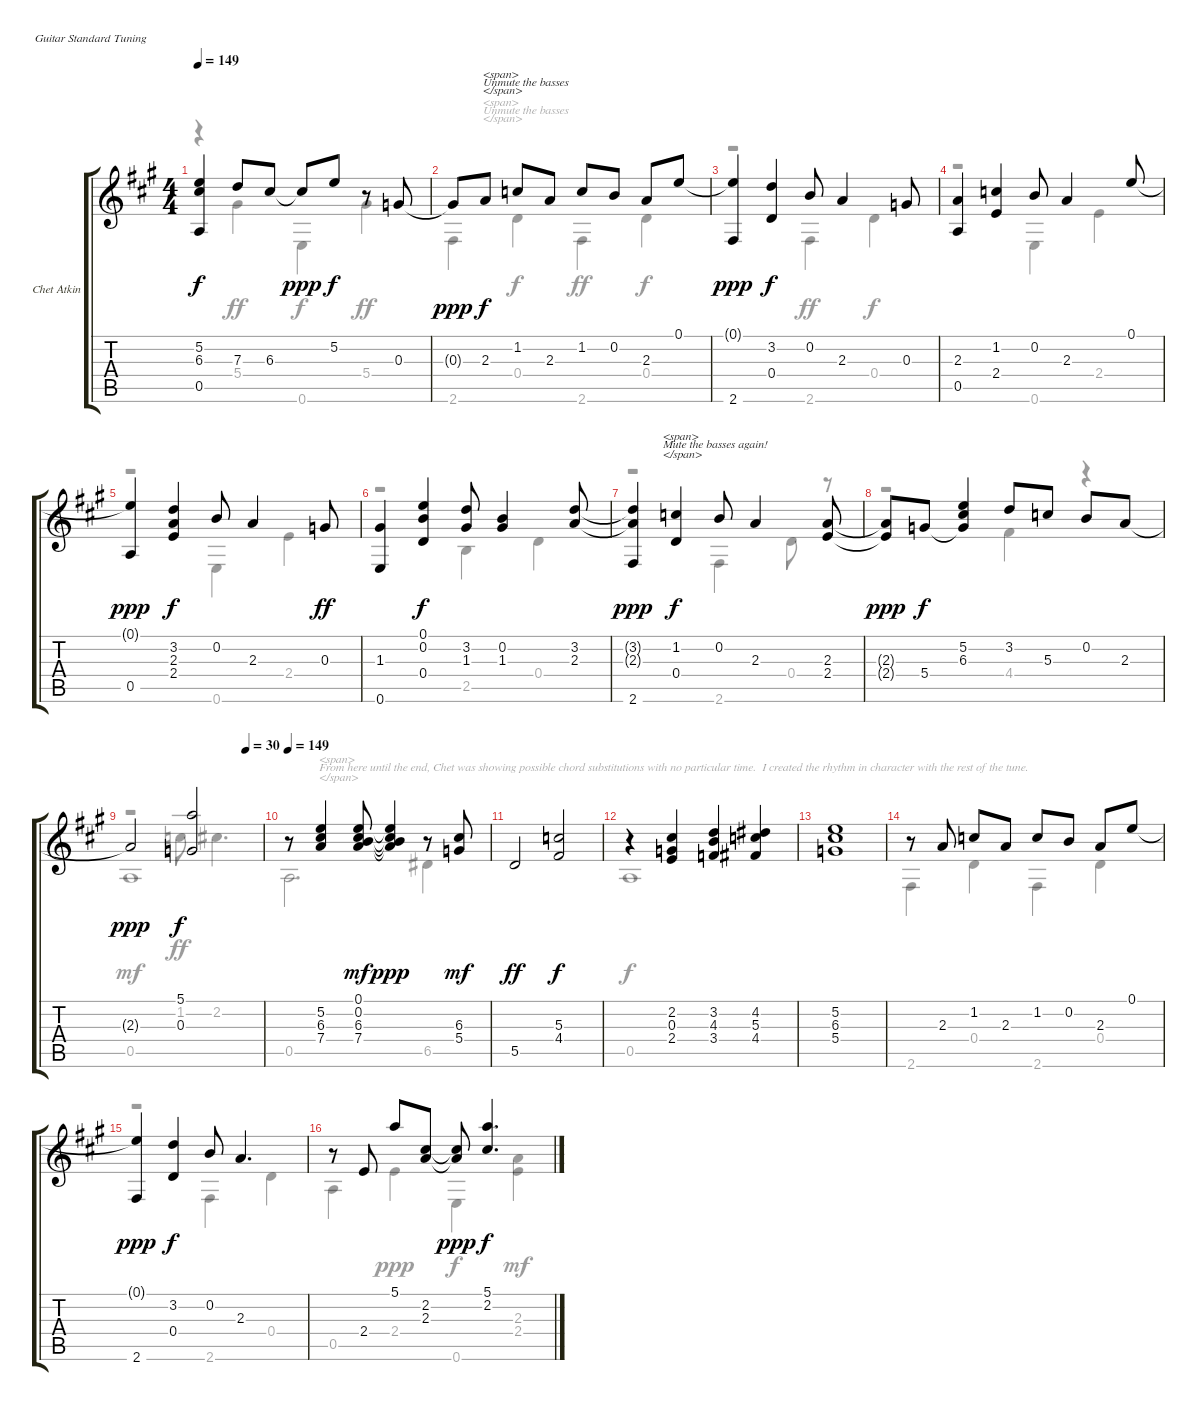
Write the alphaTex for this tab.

\bracketExtendMode groupsimilarinstruments
\firstSystemTrackNameOrientation horizontal
\otherSystemsTrackNameOrientation horizontal
\track ("Chet Atkins" "Chet Atkin") {instrument acousticguitarnylon}
\staff {score tabs}
\tuning (E4 B3 G3 D3 A2 E2)
\voice
\ts (4 4)
\tempo 149
\clef g2
\ks a
(5.2 6.3 0.5).4{dy f} 7.3.8 6.3.8 6.3{t}.8{dy ppp} 5.2.8{dy f} r.8 0.3.8 |
0.3{t}.8{txt "\n          <span>\n          Unmute the basses \n          </span>\n        " dy ppp} 2.3.8{dy f} 1.2.8 2.3.8 1.2.8 0.2.8 2.3.8 0.1.8 |
(0.1{t} 2.6).4{dy ppp} (3.2 0.4).4{dy f} 0.2.8 2.3.4 0.3.8 |
(2.3 0.5).4 (1.2 2.4).4 0.2.8 2.3.4 0.1.8 |
(0.1{t} 0.5).4{dy ppp} (3.2 2.3 2.4).4{dy f} 0.2.8 2.3.4 0.3.8{dy ff} |
(1.3 0.6).4 (0.1 0.2 0.4).4{dy f} (3.2 1.3).8 (0.2 1.3).4 (3.2 2.3).8 |
(3.2{t} 2.3{t} 2.6).4{txt "\n          <span>\n          Mute the basses again!\n          </span>\n        " dy ppp} (1.2 0.4).4{dy f} 0.2.8 2.3.4 (2.3 2.4).8 |
(2.3{t} 2.4{t}).8{dy ppp} 5.4.8{dy f} (5.2 6.3 5.4{t}).4 3.2.8 5.3.8 0.2.8 2.3.8 |
\tempo (30 0.875)
2.3{t}.2{dy ppp} (5.1 0.3).2{dy f} |
\tempo 149
r.8 (5.2 6.3 7.4).4 (0.1 0.2 6.3 7.4).8{dy mf} (0.1{t} 0.2{t} 6.3{t} 7.4{t}).4{dy ppp} r.8 (6.3 5.4).8{dy mf} |
5.5.2{dy ff} (5.3 4.4).2{dy f} |
r.4 (2.2 0.3 2.4).4 (3.2 4.3 3.4).4 (4.2 5.3 4.4).4 |
(5.2 6.3 5.4).1 |
r.8 2.3.8 1.2.8 2.3.8 1.2.8 0.2.8 2.3.8 0.1.8 |
(0.1{t} 2.6).4{dy ppp} (3.2 0.4).4{dy f} 0.2.8 2.3.4{d} |
r.8 2.4.8 5.1.8 (2.2 2.3).8 (2.2{t} 2.3{t}).8{dy ppp} (5.1 2.2).4{d dy f}
\voice
\clef g2
\ottava regular
\simile none
\ks a
r.4{dy ff} 5.4.4 0.6.4{dy f} 5.4.4{dy ff} |
2.6.4{txt "\n          <span>\n          Unmute the basses \n          </span>\n        "} 0.4.4{dy f} 2.6.4{dy ff} 0.4.4{dy f} |
r.2 2.6.4{dy ff} 0.4.4{dy f} |
r.2 0.6.4 2.4.4 |
r.2 0.6.4 2.4.4 |
r.2 2.5.4 0.4.4 |
r.2 2.6.4 0.4.8 r.8 |
r.2 4.4.4 r.4 |
r.2 1.2.8{dy ff} 2.2.4{d} |
0.5.2{d txt "\n          <span>\n          From here until the end, Chet was showing possible chord substitutions with no particular time.  I created the rhythm in character with the rest of the tune.\n          </span>\n        "} 6.5.4 |
|
0.5.1{dy f} |
|
2.6.4 0.4.4 2.6.4 0.4.4 |
r.2 2.6.4 0.4.4 |
0.5.4 2.4.4{dy ppp} 0.6.4{dy f} (2.3 2.4).4{dy mf}
\voice
\clef g2
\ottava regular
\simile none
\ks a
|
|
|
|
|
|
|
|
0.5.1 |
|
|
|
|
|
|
